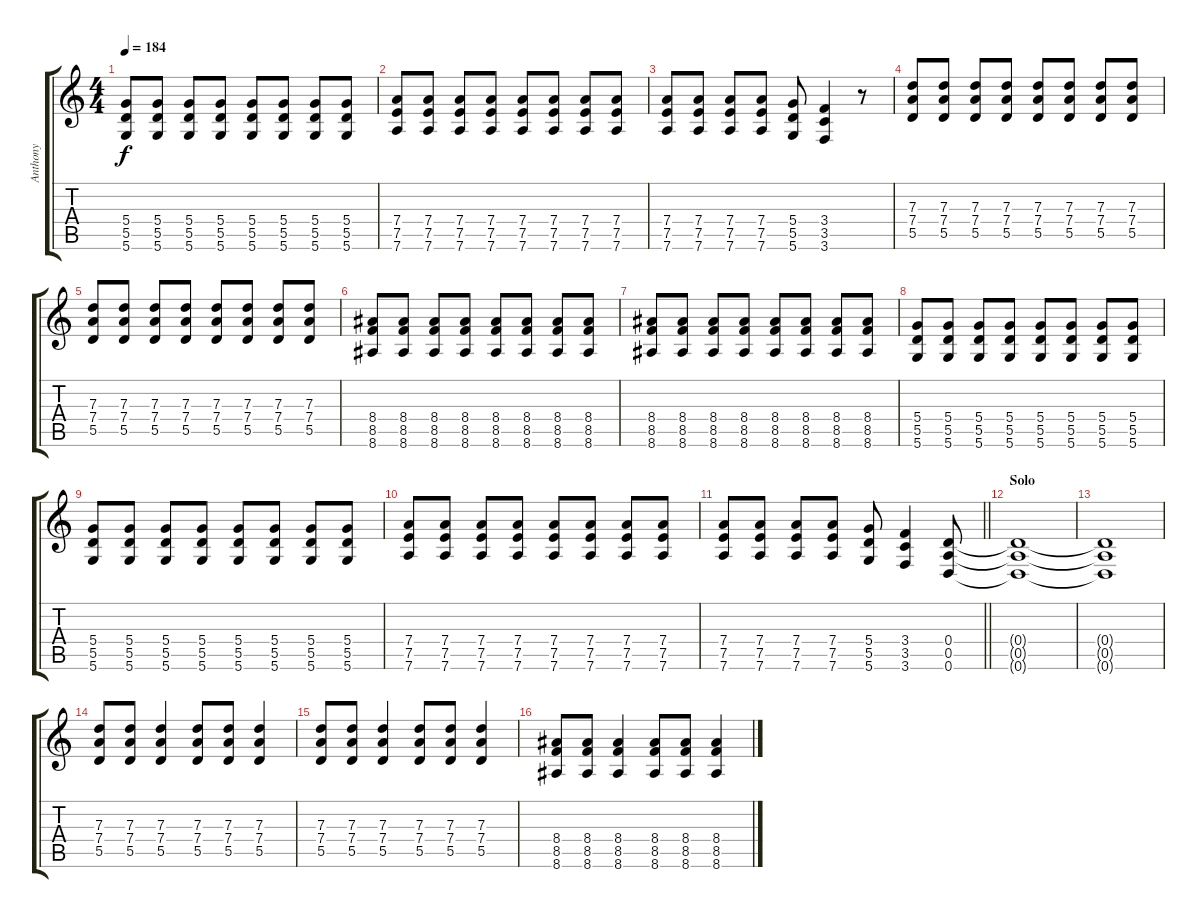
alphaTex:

\track ("Anthony" "Anthony") {instrument distortionguitar}
\staff {score tabs}
\tuning (E4 B3 G3 D3 A2 D2) {hide}
\ts (4 4)
\tempo 184
\clef g2
\ks c
(5.4 5.5 5.6).8{dy f} (5.4 5.5 5.6).8 (5.4 5.5 5.6).8 (5.4 5.5 5.6).8 (5.4 5.5 5.6).8 (5.4 5.5 5.6).8 (5.4 5.5 5.6).8 (5.4 5.5 5.6).8 |
(7.4 7.5 7.6).8 (7.4 7.5 7.6).8 (7.4 7.5 7.6).8 (7.4 7.5 7.6).8 (7.4 7.5 7.6).8 (7.4 7.5 7.6).8 (7.4 7.5 7.6).8 (7.4 7.5 7.6).8 |
(7.4 7.5 7.6).8 (7.4 7.5 7.6).8 (7.4 7.5 7.6).8 (7.4 7.5 7.6).8 (5.4 5.5 5.6).8 (3.4 3.5 3.6).4 r.8 |
(7.3 7.4 5.5).8 (7.3 7.4 5.5).8 (7.3 7.4 5.5).8 (7.3 7.4 5.5).8 (7.3 7.4 5.5).8 (7.3 7.4 5.5).8 (7.3 7.4 5.5).8 (7.3 7.4 5.5).8 |
(7.3 7.4 5.5).8 (7.3 7.4 5.5).8 (7.3 7.4 5.5).8 (7.3 7.4 5.5).8 (7.3 7.4 5.5).8 (7.3 7.4 5.5).8 (7.3 7.4 5.5).8 (7.3 7.4 5.5).8 |
(8.4 8.5 8.6).8 (8.4 8.5 8.6).8 (8.4 8.5 8.6).8 (8.4 8.5 8.6).8 (8.4 8.5 8.6).8 (8.4 8.5 8.6).8 (8.4 8.5 8.6).8 (8.4 8.5 8.6).8 |
(8.4 8.5 8.6).8 (8.4 8.5 8.6).8 (8.4 8.5 8.6).8 (8.4 8.5 8.6).8 (8.4 8.5 8.6).8 (8.4 8.5 8.6).8 (8.4 8.5 8.6).8 (8.4 8.5 8.6).8 |
(5.4 5.5 5.6).8 (5.4 5.5 5.6).8 (5.4 5.5 5.6).8 (5.4 5.5 5.6).8 (5.4 5.5 5.6).8 (5.4 5.5 5.6).8 (5.4 5.5 5.6).8 (5.4 5.5 5.6).8 |
(5.4 5.5 5.6).8 (5.4 5.5 5.6).8 (5.4 5.5 5.6).8 (5.4 5.5 5.6).8 (5.4 5.5 5.6).8 (5.4 5.5 5.6).8 (5.4 5.5 5.6).8 (5.4 5.5 5.6).8 |
(7.4 7.5 7.6).8 (7.4 7.5 7.6).8 (7.4 7.5 7.6).8 (7.4 7.5 7.6).8 (7.4 7.5 7.6).8 (7.4 7.5 7.6).8 (7.4 7.5 7.6).8 (7.4 7.5 7.6).8 |
\barLineRight lightlight
(7.4 7.5 7.6).8 (7.4 7.5 7.6).8 (7.4 7.5 7.6).8 (7.4 7.5 7.6).8 (5.4 5.5 5.6).8 (3.4 3.5 3.6).4 (0.4 0.5 0.6).8 |
\section ("" "Solo")
(0.4{t} 0.5{t} 0.6{t}).1{volume 9} |
(0.4{t} 0.5{t} 0.6{t}).1 |
(7.3 7.4 5.5).8 (7.3 7.4 5.5).8 (7.3 7.4 5.5).4 (7.3 7.4 5.5).8 (7.3 7.4 5.5).8 (7.3 7.4 5.5).4 |
(7.3 7.4 5.5).8 (7.3 7.4 5.5).8 (7.3 7.4 5.5).4 (7.3 7.4 5.5).8 (7.3 7.4 5.5).8 (7.3 7.4 5.5).4 |
(8.4 8.5 8.6).8 (8.4 8.5 8.6).8 (8.4 8.5 8.6).4 (8.4 8.5 8.6).8 (8.4 8.5 8.6).8 (8.4 8.5 8.6).4
